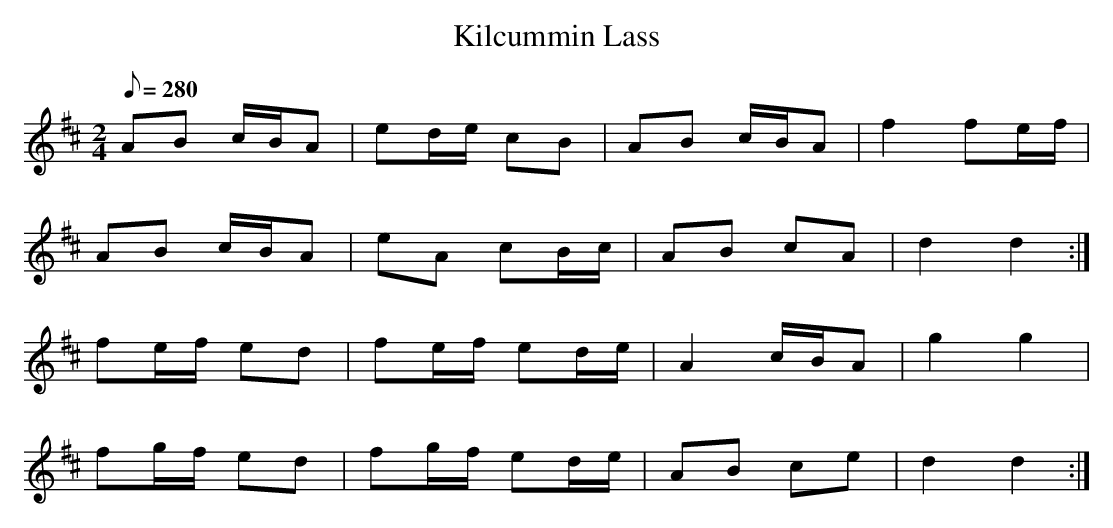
X:1
T: Kilcummin Lass
L: 1/8
M: 2/4
Q: 280
K: D
AB c/B/A|ed/e/ cB|AB c/B/A|f2 fe/f/|
AB c/B/A|eA cB/c/|AB cA|d2 d2 :|
fe/f/ ed|fe/f/ ed/e/|A2 c/B/A|g2 g2|
fg/f/ ed|fg/f/ ed/e/|AB ce|d2 d2 :|
